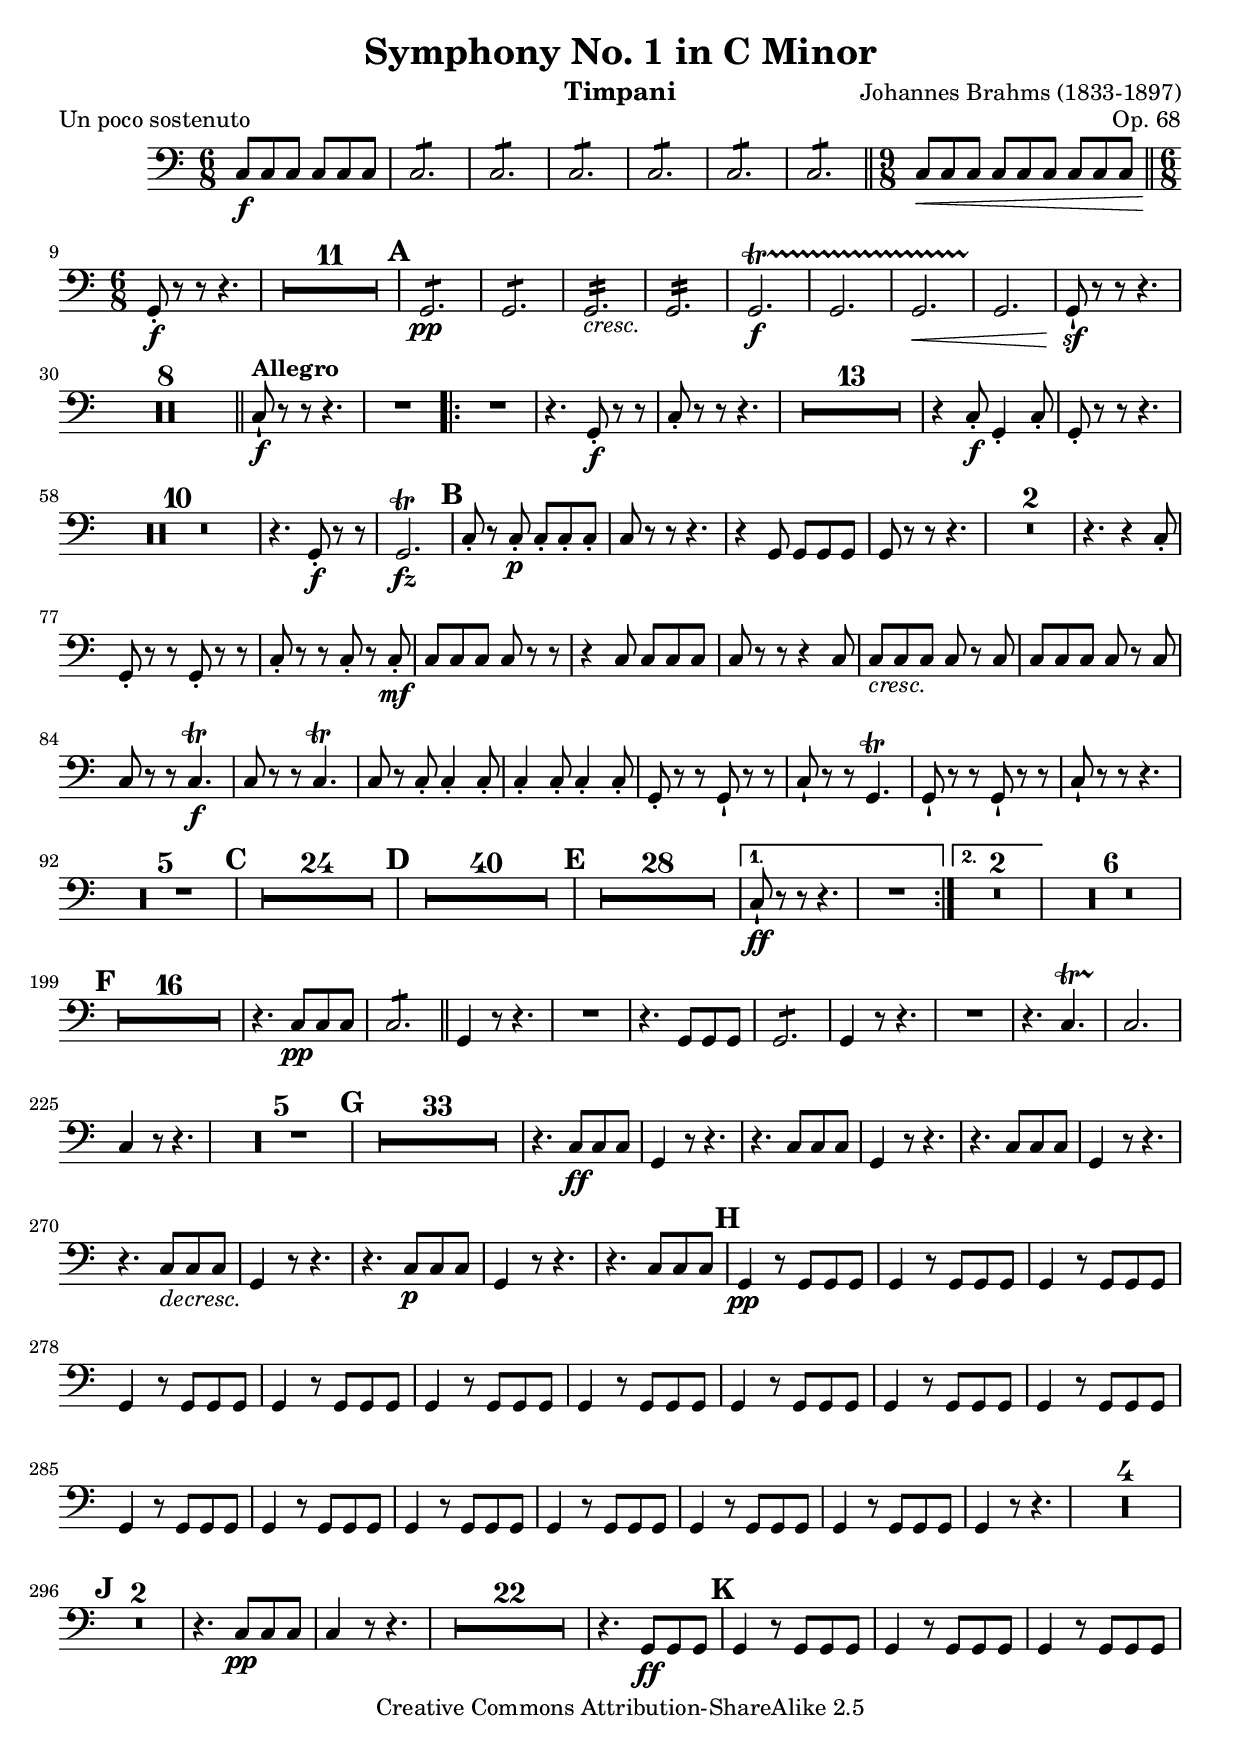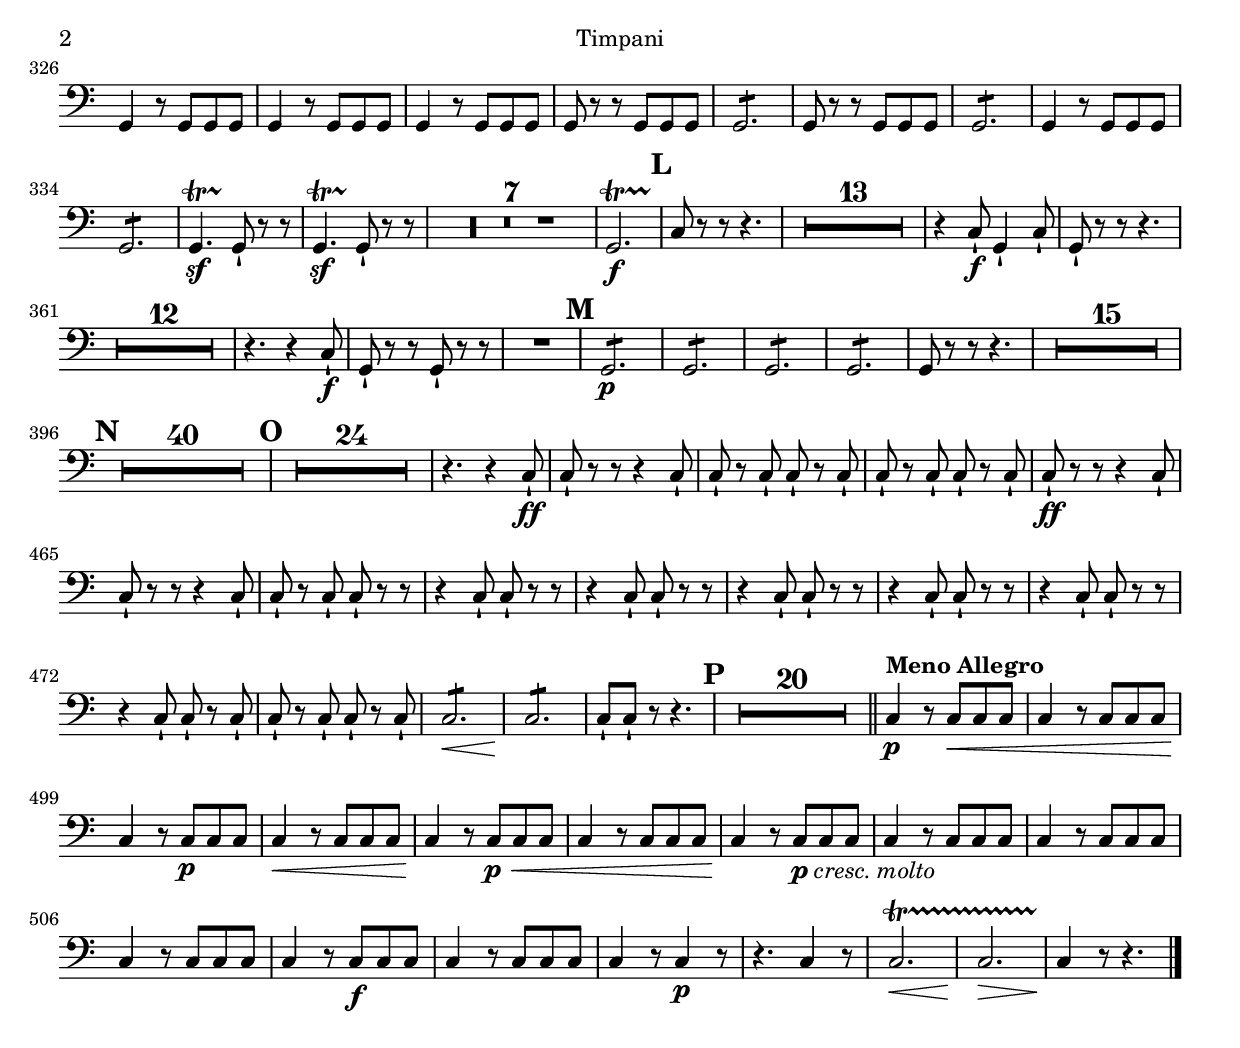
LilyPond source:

\version "2.8.1"

\include "defs.lyi"
\include "defs.lyi"

timpaniMvtI = \relative c
{
  \time 6/8
  \key c \major
  \clef bass
  c8\f c c c c c |
  \repeat unfold 6 { c2.:8 } \bar "||"
  \time 9/8
  c8\< c c c c c c c c | \bar "||"
  \time 6/8 
  g-.\f r r r4. |
  R2.*11 |

  \mark \default
  g2.:8\pp |
  g2.:8 |
  g2.:16_\markup{\italic cresc.} |
  g2.:16 | |
  g2.\f\startTrillSpan | g | g\< | g\stopTrillSpan |
  g8-|\sf r r r4. |
  R2.*8 | \bar "||"
  c8-|\f^\markup{\bold Allegro} r r r4. |
  R2. |

  \repeat volta 2
  {
    R2. |
    r4. g8-.\f r r |
    c-. r r r4. |
    R2.*13 |
    r4 c8-.\f g4-. c8-. |
    g8-. r r r4. |
    R2.*10 |
    r4. g8-.\f r r |
    g2.\fz\trill |

    \mark \default
    c8-. r c-.\p c-. c-. c-. |
    c r r r4. |
    r4 g8 g g g |
    g r r r4. |
    R2.*2 |
    r4. r4 c8-. |
    g-. r r g-. r r |
    c-. r r c-. r c-.\mf |
    c c c c r r |
    r4 c8 c c c |
    c r r r4 c8 |
    c_\markup{\italic cresc.} c c c r c |
    c c c c r c |
    c8 r r c4.\trill\f |
    c8 r r c4.\trill |
    c8 r c-. c4-. c8-. |
    c4-. c8-. c4-. c8-. |
    g8-. r r g-| r r |
    c-| r r g4.\trill |
    g8-| r r g-| r r |
    c-| r r r4. |
    R2.*5 |

    \mark \default
    R2.*24 |

    \mark \default
    R2.*40 |

    \mark \default
    R2.*28 |
  }
  \alternative
  {
    {c8-|\ff r r r4.| R2. |}
    {R2.*2 |}
  }

  R2.*6 |

  \mark \default
  R2.*16 |
  r4. c8\pp c c |
  c2.:8 | \bar "||"
  g4 r8 r4. |
  R2. |
  r4. g8 g g |
  g2.:8 |
  g4 r8 r4. |
  R2. |
  r4. c4.\startTrillSpan |
  c2.\stopTrillSpan |
  c4 r8 r4. |
  R2.*5 |

  \mark \default
  R2.*33 |
  r4. c8\ff c c | g4 r8 r4. |
  r4. c8 c c | g4 r8 r4. |
  r4. c8 c c | g4 r8 r4. |
  r4. c8_\markup{\italic decresc.} c c | g4 r8 r4. |
  r4. c8\p c c | g4 r8 r4. |
  r4. c8 c c |

  \mark \default
  g4\pp r8 g g g |
  \repeat unfold 15 {g4 r8 g g g |}
  g4 r8 r4. |
  R2.*4 |

  \mark \default
  R2.*2 |
  r4. c8\pp c c |
  c4 r8 r4. |
  R2.*22 |
  r4. g8\ff g g |

  \mark \default
  \repeat unfold 6 {g4 r8 g g g |}
  \repeat unfold 2
  {
	g8 r r g g g |
	g2.:8 |
  }
  g4 r8 g8 g g |
  g2.:8 |
  \repeat unfold 2 {g4.\sf\startTrillSpan g8-|\stopTrillSpan r r |}
  R2.*7 |
  <<g2.\f\startTrillSpan {s4. s4 s8\stopTrillSpan}>> |

  \mark \default
  c8 r r r4. |
  R2.*13 |
  r4 c8-|\f g4-| c8-| |
  g8-| r r r4. |
  R2.*12 |
  r4. r4 c8-|\f |
  g8-| r r g8-| r r |
  R2. |

  \mark \default
  g2.:8\p |
  \repeat unfold 3 {g2.:8 |}
  g8 r r r4. |
  R2.*15 |

  \mark \default
  R2.*40 |

  \mark \default
  R2.*24 |
  r4. r4 c8-|\ff |
  c8-| r r r4 c8-| |
  \repeat unfold 2 {c8-| r c-| c-| r c-| |}
  c8-|\ff r r r4 c8-| |
  c8-| r r r4 c8-| |
  c8-| r c-| c-| r r |
  \repeat unfold 5 {r4 c8-| c-| r r |}
  r4 c8-| c-| r c-| |
  c8-| r c-| c-| r c-| |
  c2.:8\< |
  c2.:8\! |
  c8-| c-| r r4. |

  \mark \default
  R2.*20 | \bar "||"
  c4\p^\markup{\bold {Meno Allegro}} r8 c\< c c |
  c4 r8 c c c |
  c4\! r8 c\p c c |
  c4\< r8 c c c |
  c4\! r8 c\p\< c c |
  c4 r8 c c c |
  c4\! r8 c_\markup{\dynamic p \italic{cresc. molto}} c c |
  c4 r8 c c c |
  c4 r8 c c c |
  c4 r8 c c c |
  c4 r8 c\f c c |
  c4 r8 c c c |
  c4 r8 c4\p r8 |
  r4. c4 r8 |
  c2.\startTrillSpan\< | c2.\> | c4\stopTrillSpan\! r8 r4. | \bar "|."
}


\include "defs.lyi"

timpaniMvtII = \relative c'
{
}


\include "defs.lyi"

timpaniMvtIII = \relative c'
{
}


\include "defs.lyi"

timpaniMvtIV = \relative c'
{
}



instrument = "Timpani"

\book
{
  \include "header.lyi"
  \score
  {
    \new Staff
    {
      \set Score.skipBars = ##t
      \timpaniMvtI
    }
    \header { piece = \MvtI }
  }
  \score
  {
    \new Staff
    {
      \set Score.skipBars = ##t
      \timpaniMvtII
    }
    \header { piece = \MvtII }
  }
  \score
  {
    \new Staff
    {
      \set Score.skipBars = ##t
      \timpaniMvtIII
    }
    \header { piece = \MvtIII }
  }
  \score
  {
    \new Staff
    {
      \set Score.skipBars = ##t
      \timpaniMvtIV
    }
    \header { piece = \MvtIV }
  }
}

